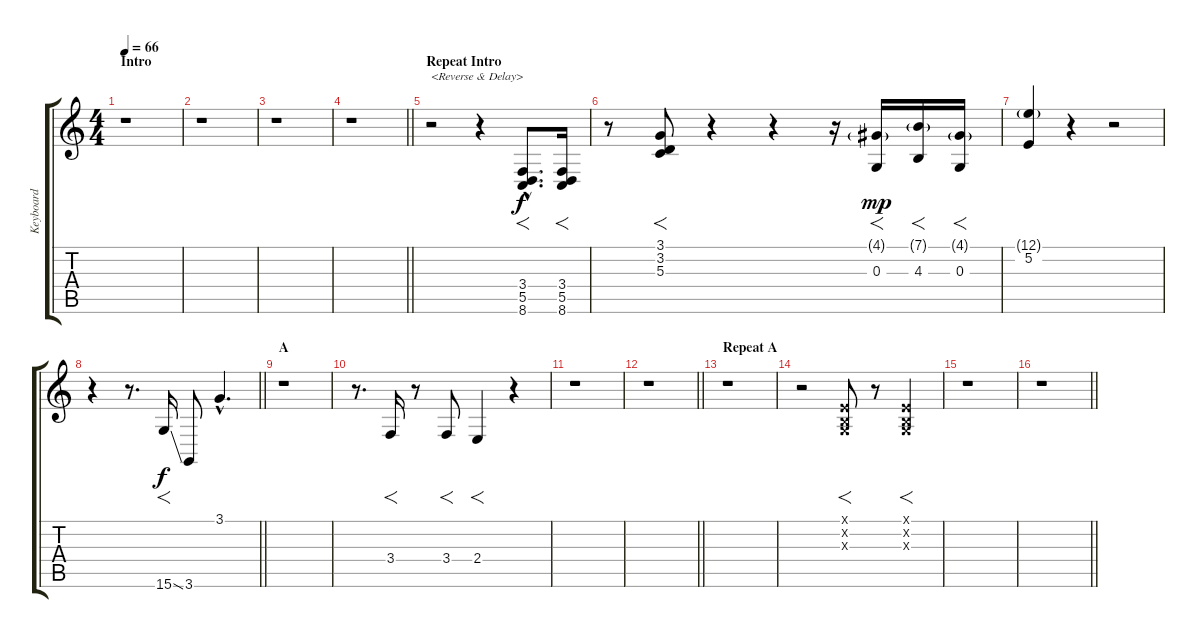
\track ("Keyboard" "Keyboard") {instrument fx8scifi}
\staff {score tabs}
\tuning (E4 B3 G3 D3 A2 E2) {hide}
\ts (4 4)
\section ("" "Intro ")
\tempo 66
\clef g2
\ks c
r.1{dy f instrument fx8scifi} |
r.1 |
r.1 |
\barLineRight lightlight
r.1 |
\section ("" "Repeat Intro")
r.2{txt "<Reverse & Delay>"} r.4 (3.4{hac} 5.5{hac} 8.6{hac}).8{f d} (3.4 5.5 8.6).16{f} |
r.8 (3.1 3.2 5.3).8{f} r.4 r.4 r.16 (4.1{g} 0.3).16{f dy mp} (7.1{g} 4.3).16{f} (4.1{g} 0.3).16{f} |
(12.1{g} 5.2).4 r.4 r.2 |
\barLineRight lightlight
r.4 r.8{d} 15.6{ss}.16{f dy f} 3.6.8 3.1{hac}.4{d} |
\section ("" "A")
r.1 |
r.8{d} 3.4.16{f} r.8 3.4.8{f} 2.4.4{f} r.4 |
r.1 |
\barLineRight lightlight
r.1 |
\section ("" "Repeat A")
r.1 |
r.2 (0.1{x} 0.2{x} 0.3{x}).8{f} r.8 (0.1{x} 0.2{x} 0.3{x}).4{f} |
r.1 |
\barLineRight lightlight
r.1
